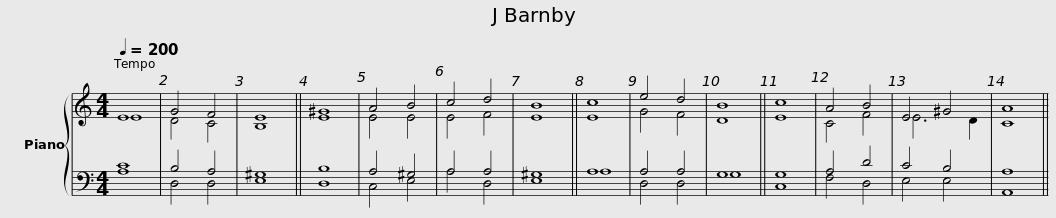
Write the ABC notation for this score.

X:1
%%score { ( 1 2 ) | ( 3 4 ) }
L:1/8
Q:1/4=200
M:4/4
I:linebreak $
K:C
V:1 treble
V:2 treble
V:3 bass
V:4 bass
V:1
 E8 | G4 F4 | E8 || ^G8 | A4 B4 | %5
 c4 d4 | B8 || c8 | e4 d4 | B8 || %10
 c8 | A4 B4 | E4 ^G4 | A8 || %14
V:2
 E8 | D4 C4 | B,8 || E8 | E4 E4 | %5
 E4 F4 | E8 || E8 | G4 F4 | D8 || %10
 E8 | C4 F4 | E6 D2 | C8 || %14
V:3
 C8 | B,4 A,4 | ^G,8 || B,8 | A,4 ^G,4 | %5
 A,4 A,4 | ^G,8 || A,8 | A,4 A,4 | G,8 || %10
 G,8 | A,4 D4 | C4 B,4 | A,8 || %14
V:4
 A,8 | D,4 D,4 | E,8 || D,8 | C,4 E,4 | %5
 A,4 D,4 | E,8 || A,8 | D,4 D,4 | G,8 || %10
 C,8 | F,4 D,4 | E,4 E,4 | A,,8 || %14
